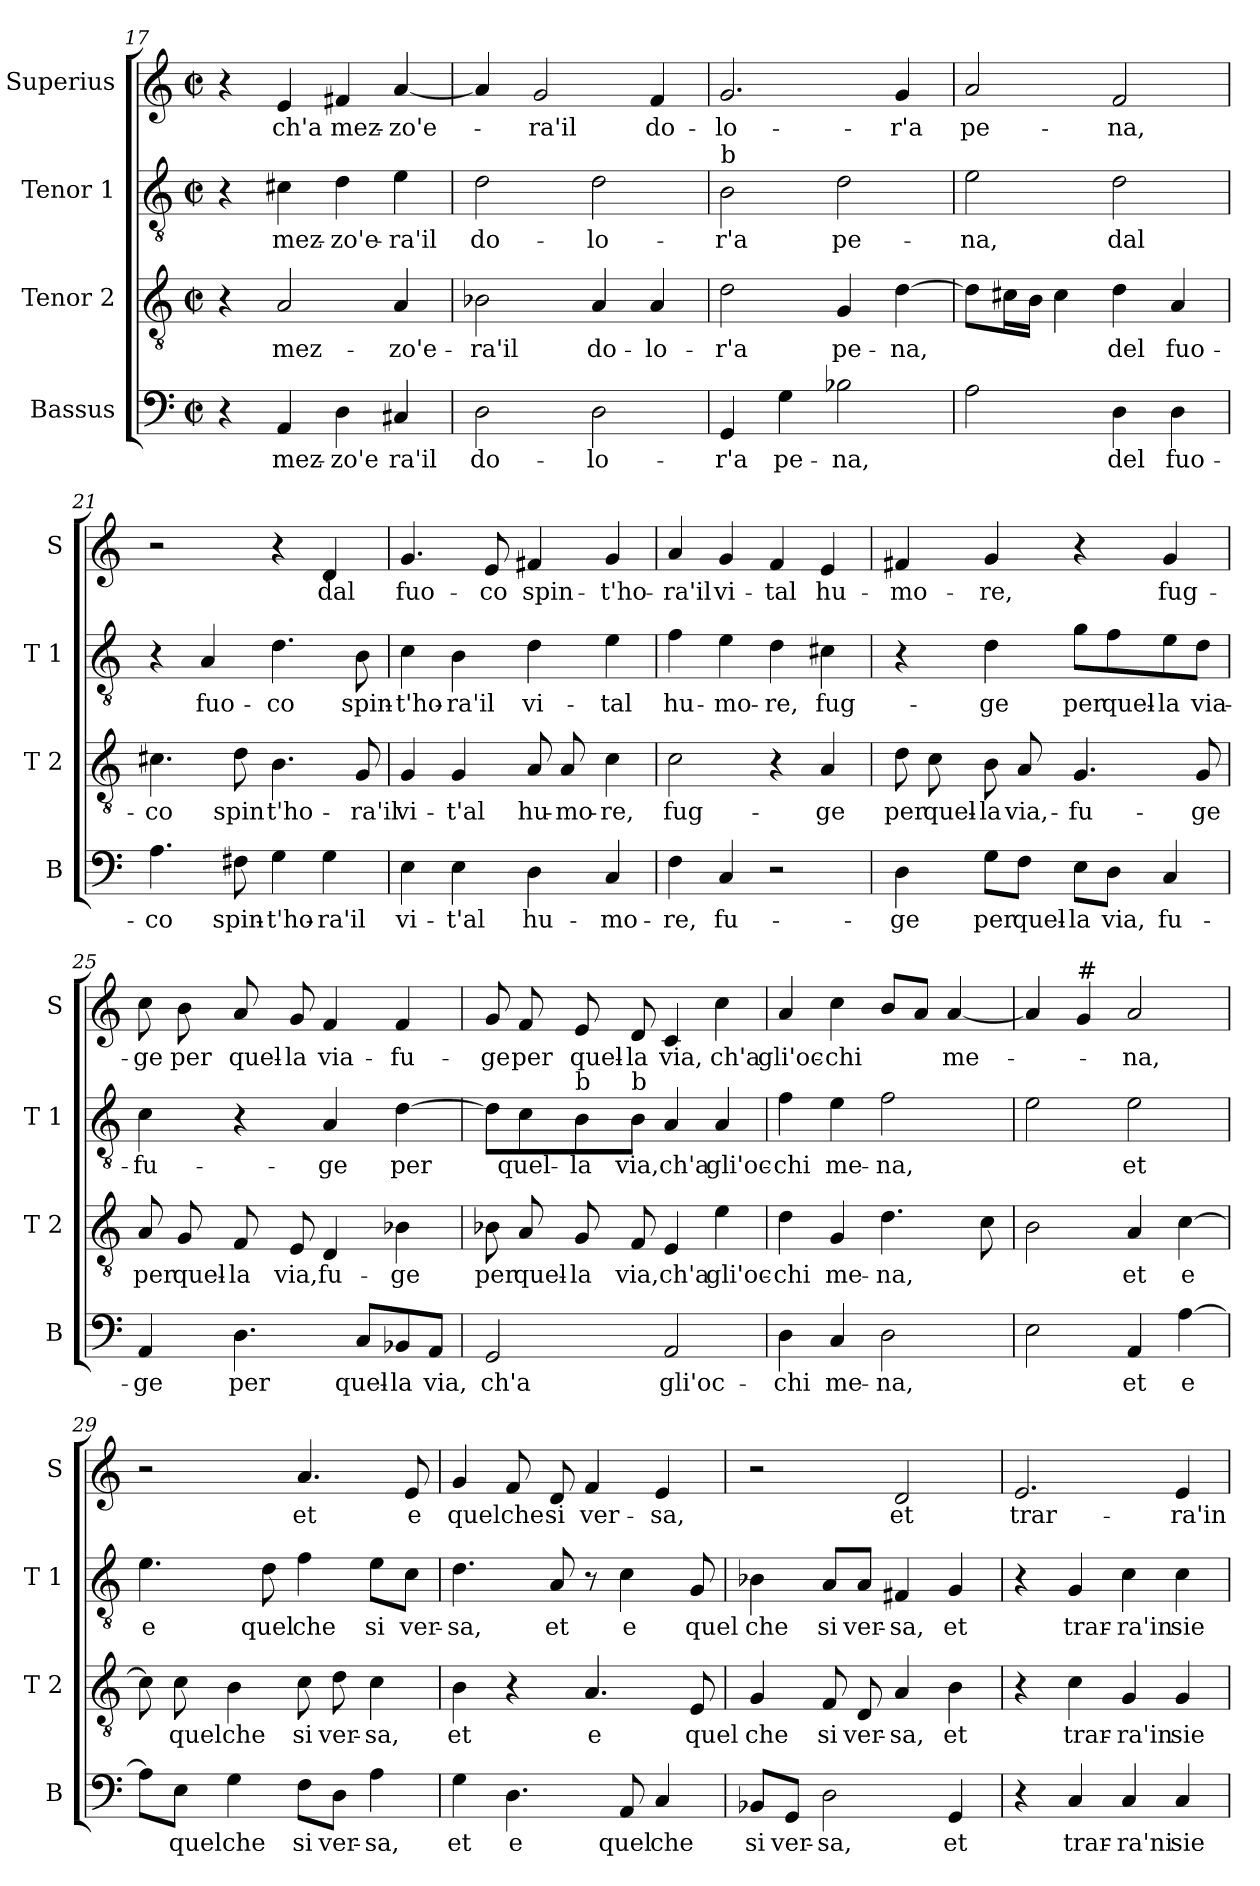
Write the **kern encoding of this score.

**kern	**text	**kern	**text	**kern	**text	**kern	**text
*part4	*part4	*part3	*part3	*part2	*part2	*part1	*part1
*staff4	*staff4	*staff3	*staff3	*staff2	*staff2	*staff1	*staff1
*I"Bassus	*	*I"Tenor 2	*	*I"Tenor 1	*	*I"Superius	*
*I'B	*	*I'T 2	*	*I'T 1	*	*I'S	*
*clefF4	*	*clefGv2	*	*clefGv2	*	*clefG2	*
*k[]	*	*k[]	*	*k[]	*	*k[]	*
*C:	*	*C:	*	*C:	*	*C:	*
*M2/2	*	*M2/2	*	*M2/2	*	*M2/2	*
*met(c|)	*	*met(c|)	*	*met(c|)	*	*met(c|)	*
=17	=17	=17	=17	=17	=17	=17	=17
4r	.	4r	.	4r	.	4r	.
4AA/	mez-	2A/	mez-	4c#X\	mez-	4e/	ch'a
4D\	-zo'e	.	.	4d\	-zo'e-	4f#X/	mez-
4C#X/	ra'il	4A/	-zo'e-	4e\	-ra'il	[4a/	-zo'e-
=18	=18	=18	=18	=18	=18	=18	=18
2D\	do-	2B-X\	-ra'il	2d\	do-	4a/]	.
.	.	.	.	.	.	2g/	-ra'il
2D\	-lo-	4A/	do-	2d\	-lo-	.	.
.	.	4A/	-lo-	.	.	4f/	do-
=19	=19	=19	=19	=19	=19	=19	=19
!	!	!	!	!LO:TX:a:t=b	!	!	!
4GG/	-r'a	2d\	-r'a	2B\	-r'a	2.g/	-lo-
4G\	pe-	.	.	.	.	.	.
2B-X\	-na,	4G/	pe-	2d\	pe-	.	.
.	.	[4d\	-na,	.	.	4g/	-r'a
=20	=20	=20	=20	=20	=20	=20	=20
2A\	.	8d\L]	.	2e\	-na,	2a/	pe-
.	.	16c#X\L	.	.	.	.	.
.	.	16B\JJ	.	.	.	.	.
.	.	4c#\	.	.	.	.	.
4D\	del	4d\	del	2d\	dal	2f/	-na,
4D\	fuo-	4A/	fuo-	.	.	.	.
!!LO:LB:g=z
=21	=21	=21	=21	=21	=21	=21	=21
4.A\	-co	4.c#X\	-co	4r	.	2r	.
.	.	.	.	4A/	fuo-	.	.
8F#X\	spin-	8d\	spin	.	.	.	.
4G\	-t'ho-	4.B\	t'ho-	4.d\	-co	4r	.
4G\	-ra'il	.	.	.	.	4d/	dal
.	.	8G/	-ra'il	8B\	spin-	.	.
=22	=22	=22	=22	=22	=22	=22	=22
4E\	vi-	4G/	vi-	4c\	-t'ho-	4.g/	fuo-
4E\	-t'al	4G/	-t'al	4B\	-ra'il	.	.
.	.	.	.	.	.	8e/	-co
4D\	hu-	8A/	hu-	4d\	vi-	4f#X/	spin-
.	.	8A/	-mo-	.	.	.	.
4C/	-mo-	4c\	-re,	4e\	-tal	4g/	-t'ho-
=23	=23	=23	=23	=23	=23	=23	=23
4F\	-re,	2c\	fug-	4f\	hu-	4a/	-ra'il
4C/	fu-	.	.	4e\	-mo-	4g/	vi-
2r	.	4r	.	4d\	-re,	4f/	-tal
.	.	4A/	-ge	4c#X\	fug-	4e/	hu-
=24	=24	=24	=24	=24	=24	=24	=24
4D\	-ge	8d\	per	4r	.	4f#X/	-mo-
.	.	8c\	quel-	.	.	.	.
8G\L	per	8B\	-la	4d\	-ge	4g/	-re,
8F\J	quel-	8A/	via,-	.	.	.	.
8E\L	-la	4.G/	-fu-	8g\L	per	4r	.
8D\J	via,	.	.	8f\	quel-	.	.
4C/	fu-	.	.	8e\	-la	4g/	fug-
.	.	8G/	-ge	8d\J	via-	.	.
!!LO:LB:g=z
=25	=25	=25	=25	=25	=25	=25	=25
4AA/	-ge	8A/	per	4c\	-fu-	8cc\	-ge
.	.	8G/	quel-	.	.	8b\	per
4.D\	per	8F/	-la	4r	.	8a/	quel-
.	.	8E/	via,	.	.	8g/	-la
.	.	4D/	fu-	4A/	-ge	4f/	via-
8C/L	quel-	.	.	.	.	.	.
8BB-X/	-la	4B-X\	-ge	[4d\	per	4f/	-fu-
8AA/J	via,	.	.	.	.	.	.
=26	=26	=26	=26	=26	=26	=26	=26
2GG/	ch'a	8B-X\	per	8d\L]	.	8g/	-ge
.	.	8A/	quel-	8c\	quel-	8f/	per
!	!	!	!	!LO:TX:a:t=b	!	!	!
.	.	8G/	-la	8B\	-la	8e/	quel-
!	!	!	!	!LO:TX:a:t=b	!	!	!
.	.	8F/	via,	8B\J	via,	8d/	-la
2AA/	gli'oc-	4E/	ch'a	4A/	ch'a	4c/	via,
.	.	4e\	gli'oc-	4A/	gli'oc-	4cc\	ch'a
=27	=27	=27	=27	=27	=27	=27	=27
4D\	-chi	4d\	-chi	4f\	-chi	4a/	gli'oc-
4C/	me-	4G/	me-	4e\	me-	4cc\	-chi
2D\	-na,	4.d\	-na,	2f\	-na,	8b/L	.
.	.	.	.	.	.	8a/J	.
.	.	.	.	.	.	[4a/	me-
.	.	8c\	.	.	.	.	.
=28	=28	=28	=28	=28	=28	=28	=28
2E\	.	2B\	.	2e\	.	4a/]	.
!	!	!	!	!	!	!LO:TX:a:t=#	!
.	.	.	.	.	.	4g/	.
4AA/	et	4A/	et	2e\	et	2a/	-na,
[4A\	e	[4c\	e	.	.	.	.
!!LO:LB:g=z
=29	=29	=29	=29	=29	=29	=29	=29
8A\L]	.	8c\]	.	4.e\	e	2r	.
8E\J	quel	8c\	quel	.	.	.	.
4G\	che	4B\	che	.	.	.	.
.	.	.	.	8d\	quel	.	.
8F\L	si	8c\	si	4f\	che	4.a/	et
8D\J	ver-	8d\	ver-	.	.	.	.
4A\	-sa,	4c\	-sa,	8e\L	si	.	.
.	.	.	.	8c\J	ver-	8e/	e
=30	=30	=30	=30	=30	=30	=30	=30
4G\	et	4B\	et	4.d\	-sa,	4g/	quel
4.D\	e	4r	.	.	.	8f/	che
.	.	.	.	8A/	et	8d/	si
.	.	4.A/	e	8r	.	4f/	ver-
8AA/	quel	.	.	4c\	e	.	.
4C/	che	.	.	.	.	4e/	-sa,
.	.	8E/	quel	8G/	quel	.	.
=31	=31	=31	=31	=31	=31	=31	=31
8BB-X/L	si	4G/	che	4B-X\	che	2r	.
8GG/J	ver-	.	.	.	.	.	.
2D\	-sa,	8F/	si	8A/L	si	.	.
.	.	8D/	ver-	8A/J	ver-	.	.
.	.	4A/	-sa,	4F#X/	-sa,	2d/	et
4GG/	et	4B\	et	4G/	et	.	.
=32	=32	=32	=32	=32	=32	=32	=32
4r	.	4r	.	4r	.	2.e/	trar-
4C/	trar-	4c\	trar-	4G/	trar-	.	.
4C/	-ra'ni	4G/	-ra'in	4c\	-ra'in	.	.
4C/	sie-	4G/	sie-	4c\	sie-	4e/	-ra'in
=	=	=	=	=	=	=	=
*-	*-	*-	*-	*-	*-	*-	*-
